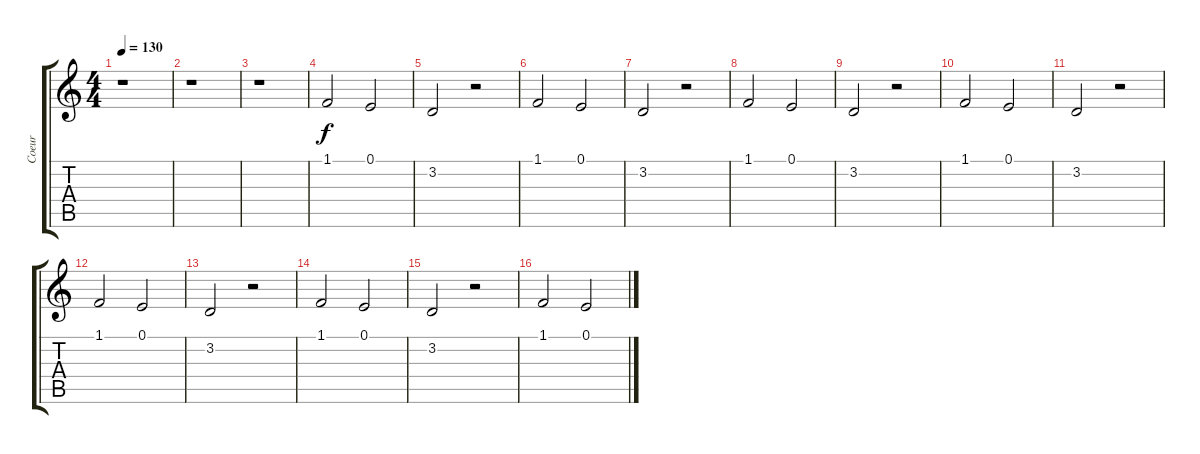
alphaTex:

\track ("Coeur" "Coeur") {instrument choiraahs}
\staff {score tabs}
\tuning (E4 B3 G3 D3 A2 E2) {hide}
\ts (4 4)
\tempo 130
\clef g2
\ks c
r.1{dy f} |
r.1 |
r.1 |
1.1.2 0.1.2 |
3.2.2 r.2 |
1.1.2 0.1.2 |
3.2.2 r.2 |
1.1.2 0.1.2 |
3.2.2 r.2 |
1.1.2 0.1.2 |
3.2.2 r.2 |
1.1.2 0.1.2 |
3.2.2 r.2 |
1.1.2 0.1.2 |
3.2.2 r.2 |
1.1.2 0.1.2
